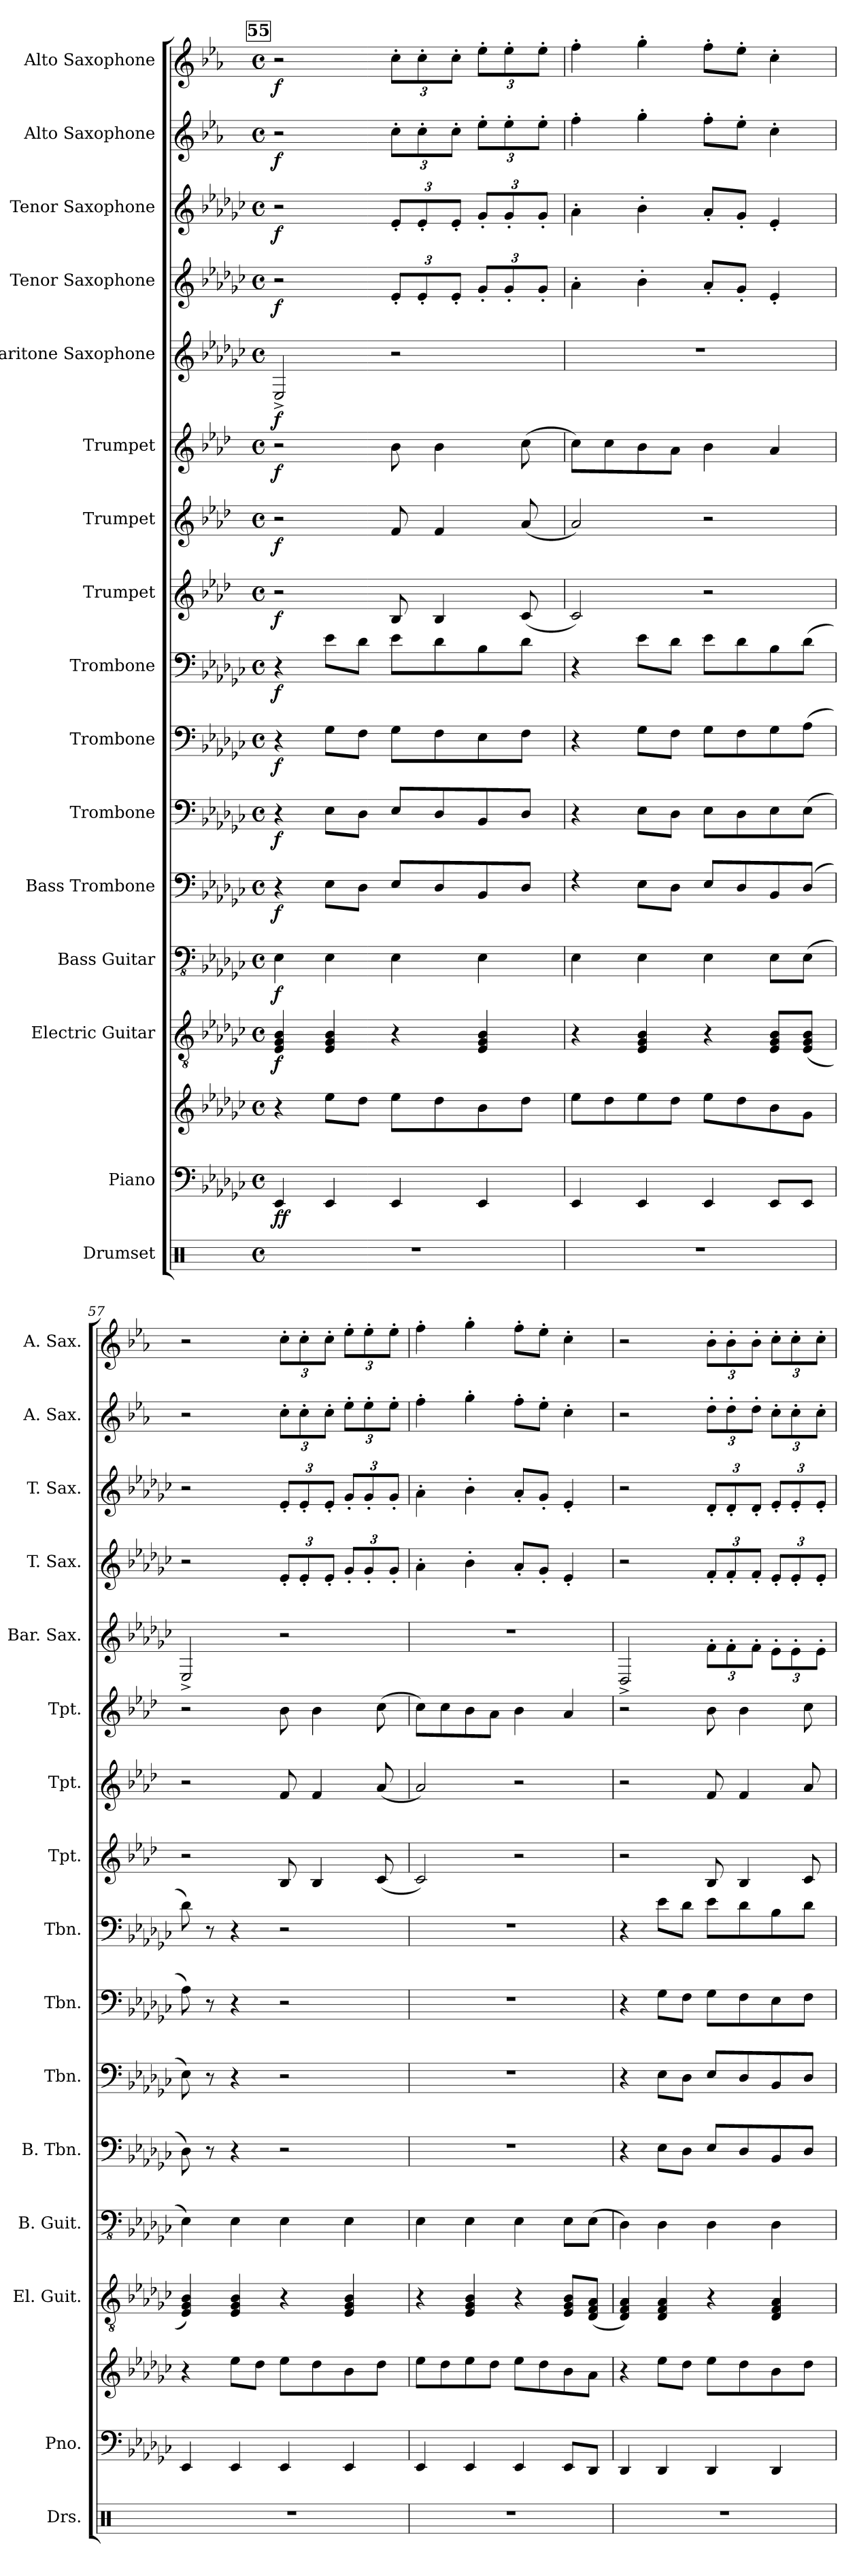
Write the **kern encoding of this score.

**kern	**kern	**kern	**dynam	**kern	**dynam	**kern	**dynam	**kern	**dynam	**kern	**dynam	**kern	**dynam	**kern	**dynam	**kern	**dynam	**kern	**dynam	**kern	**dynam	**kern	**dynam	**kern	**dynam	**kern	**dynam	**kern	**dynam	**kern	**dynam
*part16	*part15	*part15	*part15	*part14	*part14	*part13	*part13	*part12	*part12	*part11	*part11	*part10	*part10	*part9	*part9	*part8	*part8	*part7	*part7	*part6	*part6	*part5	*part5	*part4	*part4	*part3	*part3	*part2	*part2	*part1	*part1
*staff17	*staff16	*staff15	*staff15/16	*staff14	*staff14	*staff13	*staff13	*staff12	*staff12	*staff11	*staff11	*staff10	*staff10	*staff9	*staff9	*staff8	*staff8	*staff7	*staff7	*staff6	*staff6	*staff5	*staff5	*staff4	*staff4	*staff3	*staff3	*staff2	*staff2	*staff1	*staff1
*I"Drumset	*I"Piano	*	*	*I"Electric Guitar	*	*I"Bass Guitar	*	*I"Bass Trombone	*	*I"Trombone	*	*I"Trombone	*	*I"Trombone	*	*I"Trumpet	*	*I"Trumpet	*	*I"Trumpet	*	*I"Baritone Saxophone	*	*I"Tenor Saxophone	*	*I"Tenor Saxophone	*	*I"Alto Saxophone	*	*I"Alto Saxophone	*
*I'Drs.	*I'Pno.	*	*	*I'El. Guit.	*	*I'B. Guit.	*	*I'B. Tbn.	*	*I'Tbn.	*	*I'Tbn.	*	*I'Tbn.	*	*I'Tpt.	*	*I'Tpt.	*	*I'Tpt.	*	*I'Bar. Sax.	*	*I'T. Sax.	*	*I'T. Sax.	*	*I'A. Sax.	*	*I'A. Sax.	*
*clefX	*clefF4	*clefG2	*	*clefGv2	*	*clefFv4	*	*clefF4	*	*clefF4	*	*clefF4	*	*clefF4	*	*clefG2	*	*clefG2	*	*clefG2	*	*clefG2	*	*clefG2	*	*clefG2	*	*clefG2	*	*clefG2	*
*	*	*	*	*	*	*	*	*	*	*	*	*	*	*	*	*ITrd1c2	*	*ITrd1c2	*	*ITrd1c2	*	*ITrd12c21	*	*ITrd8c14	*	*ITrd8c14	*	*ITrd5c9	*	*ITrd5c9	*
*k[]	*k[b-e-a-d-g-c-]	*k[b-e-a-d-g-c-]	*	*k[b-e-a-d-g-c-]	*	*k[b-e-a-d-g-c-]	*	*k[b-e-a-d-g-c-]	*	*k[b-e-a-d-g-c-]	*	*k[b-e-a-d-g-c-]	*	*k[b-e-a-d-g-c-]	*	*k[b-e-a-d-g-c-]	*	*k[b-e-a-d-g-c-]	*	*k[b-e-a-d-g-c-]	*	*k[b-e-a-d-g-c-]	*	*k[b-e-a-d-g-c-]	*	*k[b-e-a-d-g-c-]	*	*k[b-e-a-d-g-c-]	*	*k[b-e-a-d-g-c-]	*
*M4/4	*M4/4	*M4/4	*	*M4/4	*	*M4/4	*	*M4/4	*	*M4/4	*	*M4/4	*	*M4/4	*	*M4/4	*	*M4/4	*	*M4/4	*	*M4/4	*	*M4/4	*	*M4/4	*	*M4/4	*	*M4/4	*
*met(c)	*met(c)	*met(c)	*	*met(c)	*	*met(c)	*	*met(c)	*	*met(c)	*	*met(c)	*	*met(c)	*	*met(c)	*	*met(c)	*	*met(c)	*	*met(c)	*	*met(c)	*	*met(c)	*	*met(c)	*	*met(c)	*
!!LO:REH:place=s1:a:B:fs=14:t=55
=55	=55	=55	=55	=55	=55	=55	=55	=55	=55	=55	=55	=55	=55	=55	=55	=55	=55	=55	=55	=55	=55	=55	=55	=55	=55	=55	=55	=55	=55	=55	=55
!	!	!	!LO:DY:b=2	!	!	!	!	!	!	!	!	!	!	!	!	!	!	!	!	!	!	!	!	!	!	!	!	!	!	!	!
!	!	!	!LO:DY:n=1:b	!	!LO:DY:b	!	!LO:DY:b	!	!LO:DY:b	!	!LO:DY:b	!	!LO:DY:b	!	!LO:DY:b	!	!LO:DY:b	!	!LO:DY:b	!	!LO:DY:b	!	!LO:DY:b	!	!LO:DY:b	!	!LO:DY:b	!	!LO:DY:b	!	!LO:DY:b
1r	4EE-/	4r	f f	4E-/ 4G-/ 4B-/	f	4EE-\	f	4r	f	4r	f	4r	f	4r	f	2r	f	2r	f	2r	f	2EE-^/	f	2r	f	2r	f	2r	f	2r	f
.	4EE-/	8ee-\L	.	4E-/ 4G-/ 4B-/	.	4EE-\	.	8E-\L	.	8E-\L	.	8G-\L	.	8e-\L	.	.	.	.	.	.	.	.	.	.	.	.	.	.	.	.	.
.	.	8dd-\J	.	.	.	.	.	8D-\J	.	8D-\J	.	8F\J	.	8d-\J	.	.	.	.	.	.	.	.	.	.	.	.	.	.	.	.	.
*	*	*	*	*	*	*	*	*	*	*	*	*	*	*	*	*	*	*	*	*	*	*	*	*Xbrackettup	*	*Xbrackettup	*	*Xbrackettup	*	*Xbrackettup	*
.	4EE-/	8ee-\L	.	4r	.	4EE-\	.	8E-/L	.	8E-/L	.	8G-\L	.	8e-\L	.	8A-/	.	8e-/	.	8a-\	.	2r	.	12E-'/L	.	12E-'/L	.	12e-'\L	.	12e-'\L	.
.	.	.	.	.	.	.	.	.	.	.	.	.	.	.	.	.	.	.	.	.	.	.	.	12E-'/	.	12E-'/	.	12e-'\	.	12e-'\	.
.	.	8dd-\	.	.	.	.	.	8D-/	.	8D-/	.	8F\	.	8d-\	.	4A-/	.	4e-/	.	4a-\	.	.	.	.	.	.	.	.	.	.	.
.	.	.	.	.	.	.	.	.	.	.	.	.	.	.	.	.	.	.	.	.	.	.	.	12E-'/J	.	12E-'/J	.	12e-'\J	.	12e-'\J	.
.	4EE-/	8b-\	.	4E-/ 4G-/ 4B-/	.	4EE-\	.	8BB-/	.	8BB-/	.	8E-\	.	8B-\	.	.	.	.	.	.	.	.	.	12G-'/L	.	12G-'/L	.	12g-'\L	.	12g-'\L	.
.	.	.	.	.	.	.	.	.	.	.	.	.	.	.	.	.	.	.	.	.	.	.	.	12G-'/	.	12G-'/	.	12g-'\	.	12g-'\	.
.	.	8dd-\J	.	.	.	.	.	8D-/J	.	8D-/J	.	8F\J	.	8d-\J	.	(8B-/	.	(8g-/	.	(8b-\	.	.	.	.	.	.	.	.	.	.	.
.	.	.	.	.	.	.	.	.	.	.	.	.	.	.	.	.	.	.	.	.	.	.	.	12G-'/J	.	12G-'/J	.	12g-'\J	.	12g-'\J	.
=56	=56	=56	=56	=56	=56	=56	=56	=56	=56	=56	=56	=56	=56	=56	=56	=56	=56	=56	=56	=56	=56	=56	=56	=56	=56	=56	=56	=56	=56	=56	=56
1r	4EE-/	8ee-\L	.	4r	.	4EE-\	.	4rF	.	4r	.	4r	.	4r	.	2B-/)	.	2g-/)	.	8b-\L)	.	1r	.	4A-'\	.	4A-'\	.	4a-'\	.	4a-'\	.
.	.	8dd-\	.	.	.	.	.	.	.	.	.	.	.	.	.	.	.	.	.	8b-\	.	.	.	.	.	.	.	.	.	.	.
.	4EE-/	8ee-\	.	4E-/ 4G-/ 4B-/	.	4EE-\	.	8E-\L	.	8E-\L	.	8G-\L	.	8e-\L	.	.	.	.	.	8a-\	.	.	.	4B-'\	.	4B-'\	.	4b-'\	.	4b-'\	.
.	.	8dd-\J	.	.	.	.	.	8D-\J	.	8D-\J	.	8F\J	.	8d-\J	.	.	.	.	.	8g-\J	.	.	.	.	.	.	.	.	.	.	.
.	4EE-/	8ee-\L	.	4r	.	4EE-\	.	8E-/L	.	8E-\L	.	8G-\L	.	8e-\L	.	2r	.	2r	.	4a-\	.	.	.	8A-'/L	.	8A-'/L	.	8a-'\L	.	8a-'\L	.
.	.	8dd-\	.	.	.	.	.	8D-/	.	8D-\	.	8F\	.	8d-\	.	.	.	.	.	.	.	.	.	8G-'/J	.	8G-'/J	.	8g-'\J	.	8g-'\J	.
.	8EE-/L	8b-\	.	8E-/ 8G-/ 8B-/L	.	8EE-\L	.	8BB-/	.	8E-\	.	8G-\	.	8B-\	.	.	.	.	.	4g-/	.	.	.	4E-'/	.	4E-'/	.	4e-'\	.	4e-'\	.
.	8EE-/J	8g-\J	.	(8E-/ 8G-/ 8B-/J	.	(8EE-\J	.	(8D-/J	.	(8E-\J	.	(8A-\J	.	(8d-\J	.	.	.	.	.	.	.	.	.	.	.	.	.	.	.	.	.
=57	=57	=57	=57	=57	=57	=57	=57	=57	=57	=57	=57	=57	=57	=57	=57	=57	=57	=57	=57	=57	=57	=57	=57	=57	=57	=57	=57	=57	=57	=57	=57
1r	4EE-/	4r	.	4E-/ 4G-/ 4B-/)	.	4EE-\)	.	8D-\)	.	8E-\)	.	8A-\)	.	8d-\)	.	2r	.	2r	.	2r	.	2EE-^/	.	2r	.	2r	.	2r	.	2r	.
.	.	.	.	.	.	.	.	8r	.	8r	.	8r	.	8r	.	.	.	.	.	.	.	.	.	.	.	.	.	.	.	.	.
.	4EE-/	8ee-\L	.	4E-/ 4G-/ 4B-/	.	4EE-\	.	4r	.	4r	.	4r	.	4r	.	.	.	.	.	.	.	.	.	.	.	.	.	.	.	.	.
.	.	8dd-\J	.	.	.	.	.	.	.	.	.	.	.	.	.	.	.	.	.	.	.	.	.	.	.	.	.	.	.	.	.
.	4EE-/	8ee-\L	.	4r	.	4EE-\	.	2r	.	2r	.	2r	.	2r	.	8A-/	.	8e-/	.	8a-\	.	2r	.	12E-'/L	.	12E-'/L	.	12e-'\L	.	12e-'\L	.
.	.	.	.	.	.	.	.	.	.	.	.	.	.	.	.	.	.	.	.	.	.	.	.	12E-'/	.	12E-'/	.	12e-'\	.	12e-'\	.
.	.	8dd-\	.	.	.	.	.	.	.	.	.	.	.	.	.	4A-/	.	4e-/	.	4a-\	.	.	.	.	.	.	.	.	.	.	.
.	.	.	.	.	.	.	.	.	.	.	.	.	.	.	.	.	.	.	.	.	.	.	.	12E-'/J	.	12E-'/J	.	12e-'\J	.	12e-'\J	.
.	4EE-/	8b-\	.	4E-/ 4G-/ 4B-/	.	4EE-\	.	.	.	.	.	.	.	.	.	.	.	.	.	.	.	.	.	12G-'/L	.	12G-'/L	.	12g-'\L	.	12g-'\L	.
.	.	.	.	.	.	.	.	.	.	.	.	.	.	.	.	.	.	.	.	.	.	.	.	12G-'/	.	12G-'/	.	12g-'\	.	12g-'\	.
.	.	8dd-\J	.	.	.	.	.	.	.	.	.	.	.	.	.	(8B-/	.	(8g-/	.	(8b-\	.	.	.	.	.	.	.	.	.	.	.
.	.	.	.	.	.	.	.	.	.	.	.	.	.	.	.	.	.	.	.	.	.	.	.	12G-'/J	.	12G-'/J	.	12g-'\J	.	12g-'\J	.
!!LO:PB:g=z
=58	=58	=58	=58	=58	=58	=58	=58	=58	=58	=58	=58	=58	=58	=58	=58	=58	=58	=58	=58	=58	=58	=58	=58	=58	=58	=58	=58	=58	=58	=58	=58
1r	4EE-/	8ee-\L	.	4r	.	4EE-\	.	1r	.	1r	.	1r	.	1r	.	2B-/)	.	2g-/)	.	8b-\L)	.	1r	.	4A-'\	.	4A-'\	.	4a-'\	.	4a-'\	.
.	.	8dd-\	.	.	.	.	.	.	.	.	.	.	.	.	.	.	.	.	.	8b-\	.	.	.	.	.	.	.	.	.	.	.
.	4EE-/	8ee-\	.	4E-/ 4G-/ 4B-/	.	4EE-\	.	.	.	.	.	.	.	.	.	.	.	.	.	8a-\	.	.	.	4B-'\	.	4B-'\	.	4b-'\	.	4b-'\	.
.	.	8dd-\J	.	.	.	.	.	.	.	.	.	.	.	.	.	.	.	.	.	8g-\J	.	.	.	.	.	.	.	.	.	.	.
.	4EE-/	8ee-\L	.	4r	.	4EE-\	.	.	.	.	.	.	.	.	.	2r	.	2r	.	4a-\	.	.	.	8A-'/L	.	8A-'/L	.	8a-'\L	.	8a-'\L	.
.	.	8dd-\	.	.	.	.	.	.	.	.	.	.	.	.	.	.	.	.	.	.	.	.	.	8G-'/J	.	8G-'/J	.	8g-'\J	.	8g-'\J	.
.	8EE-/L	8b-\	.	8E-/ 8G-/ 8B-/L	.	8EE-\L	.	.	.	.	.	.	.	.	.	.	.	.	.	4g-/	.	.	.	4E-'/	.	4E-'/	.	4e-'\	.	4e-'\	.
.	8DD-/J	8a-\J	.	(8D-/ 8F/ 8A-/J	.	(8EE-\J	.	.	.	.	.	.	.	.	.	.	.	.	.	.	.	.	.	.	.	.	.	.	.	.	.
=59	=59	=59	=59	=59	=59	=59	=59	=59	=59	=59	=59	=59	=59	=59	=59	=59	=59	=59	=59	=59	=59	=59	=59	=59	=59	=59	=59	=59	=59	=59	=59
1r	4DD-/	4r	.	4D-/ 4F/ 4A-/)	.	4DD-\)	.	4r	.	4r	.	4r	.	4r	.	2r	.	2r	.	2r	.	2DD-^/	.	2r	.	2r	.	2r	.	2r	.
.	4DD-/	8ee-\L	.	4D-/ 4F/ 4A-/	.	4DD-\	.	8E-\L	.	8E-\L	.	8G-\L	.	8e-\L	.	.	.	.	.	.	.	.	.	.	.	.	.	.	.	.	.
.	.	8dd-\J	.	.	.	.	.	8D-\J	.	8D-\J	.	8F\J	.	8d-\J	.	.	.	.	.	.	.	.	.	.	.	.	.	.	.	.	.
*	*	*	*	*	*	*	*	*	*	*	*	*	*	*	*	*	*	*	*	*	*	*Xbrackettup	*	*	*	*	*	*	*	*	*
.	4DD-/	8ee-\L	.	4r	.	4DD-\	.	8E-/L	.	8E-/L	.	8G-\L	.	8e-\L	.	8A-/	.	8e-/	.	8a-\	.	12F'\L	.	12F'/L	.	12D-'/L	.	12f'\L	.	12d-'\L	.
.	.	.	.	.	.	.	.	.	.	.	.	.	.	.	.	.	.	.	.	.	.	12F'\	.	12F'/	.	12D-'/	.	12f'\	.	12d-'\	.
.	.	8dd-\	.	.	.	.	.	8D-/	.	8D-/	.	8F\	.	8d-\	.	4A-/	.	4e-/	.	4a-\	.	.	.	.	.	.	.	.	.	.	.
.	.	.	.	.	.	.	.	.	.	.	.	.	.	.	.	.	.	.	.	.	.	12F'\J	.	12F'/J	.	12D-'/J	.	12f'\J	.	12d-'\J	.
.	4DD-/	8b-\	.	4D-/ 4F/ 4A-/	.	4DD-\	.	8BB-/	.	8BB-/	.	8E-\	.	8B-\	.	.	.	.	.	.	.	12E-'\L	.	12E-'/L	.	12E-'/L	.	12e-'\L	.	12e-'\L	.
.	.	.	.	.	.	.	.	.	.	.	.	.	.	.	.	.	.	.	.	.	.	12E-'\	.	12E-'/	.	12E-'/	.	12e-'\	.	12e-'\	.
.	.	8dd-\J	.	.	.	.	.	8D-/J	.	8D-/J	.	8F\J	.	8d-\J	.	8B-/	.	8g-/	.	8b-\	.	.	.	.	.	.	.	.	.	.	.
.	.	.	.	.	.	.	.	.	.	.	.	.	.	.	.	.	.	.	.	.	.	12E-'\J	.	12E-'/J	.	12E-'/J	.	12e-'\J	.	12e-'\J	.
=	=	=	=	=	=	=	=	=	=	=	=	=	=	=	=	=	=	=	=	=	=	=	=	=	=	=	=	=	=	=	=
*-	*-	*-	*-	*-	*-	*-	*-	*-	*-	*-	*-	*-	*-	*-	*-	*-	*-	*-	*-	*-	*-	*-	*-	*-	*-	*-	*-	*-	*-	*-	*-
